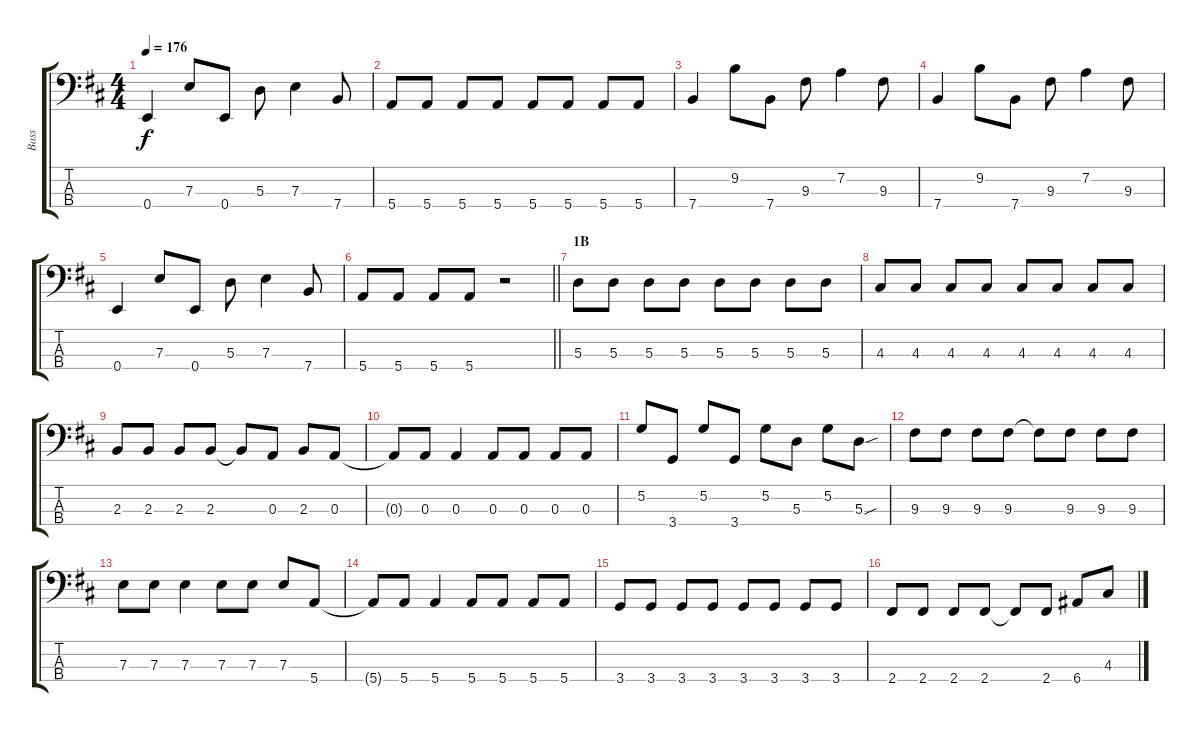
\track ("Bass" "Bass") {instrument electricbasspick}
\staff {score tabs}
\tuning (G2 D2 A1 E1) {hide}
\ts (4 4)
\tempo 176
\clef f4
\ks d
0.4.4{dy f} 7.3.8 0.4.8 5.3.8 7.3.4 7.4.8 |
5.4.8 5.4.8 5.4.8 5.4.8 5.4.8 5.4.8 5.4.8 5.4.8 |
7.4.4 9.2.8 7.4.8 9.3.8 7.2.4 9.3.8 |
7.4.4 9.2.8 7.4.8 9.3.8 7.2.4 9.3.8 |
0.4.4 7.3.8 0.4.8 5.3.8 7.3.4 7.4.8 |
\barLineRight lightlight
5.4.8 5.4.8 5.4.8 5.4.8 r.2 |
\section ("" "1B")
5.3.8 5.3.8 5.3.8 5.3.8 5.3.8 5.3.8 5.3.8 5.3.8 |
4.3.8 4.3.8 4.3.8 4.3.8 4.3.8 4.3.8 4.3.8 4.3.8 |
2.3.8 2.3.8 2.3.8 2.3.8 2.3{t}.8 0.3.8 2.3.8 0.3.8 |
0.3{t}.8 0.3.8 0.3.4 0.3.8 0.3.8 0.3.8 0.3.8 |
5.2.8 3.4.8 5.2.8 3.4.8 5.2.8 5.3.8 5.2.8 5.3{sou}.8 |
9.3.8 9.3.8 9.3.8 9.3.8 9.3{t}.8 9.3.8 9.3.8 9.3.8 |
7.3.8 7.3.8 7.3.4 7.3.8 7.3.8 7.3.8 5.4.8 |
5.4{t}.8 5.4.8 5.4.4 5.4.8 5.4.8 5.4.8 5.4.8 |
3.4.8 3.4.8 3.4.8 3.4.8 3.4.8 3.4.8 3.4.8 3.4.8 |
2.4.8 2.4.8 2.4.8 2.4.8 2.4{t}.8 2.4.8 6.4.8 4.3.8
